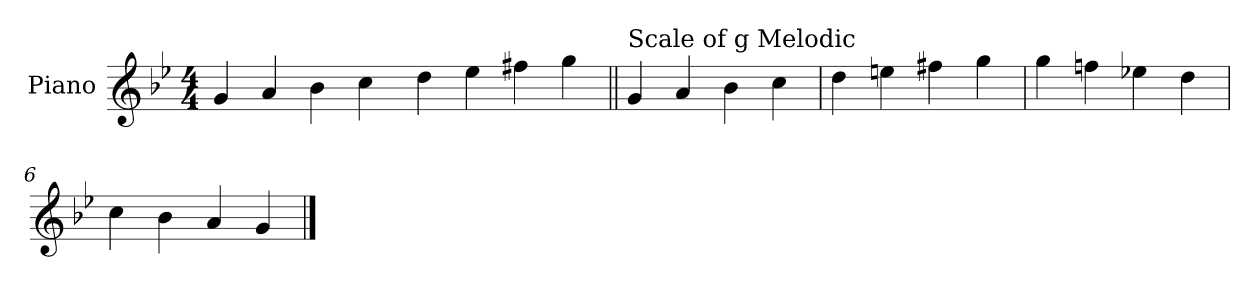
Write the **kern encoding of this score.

**kern
*part1
*staff1
*I"Piano
*I'Pno.
*clefG2
*k[b-e-]
*M4/4
*MM80
=1
4g/
4a/
4b-\
4cc\
=2-
4dd\
4ee-\
4ff#X\
4gg\
!!LO:LB:g=z
=3||
!LO:TX:a:t=Scale of g Melodic
4g/
4a/
4b-\
4cc\
=4`
4dd\
4een\
4ff#X\
4gg\
=5
4gg\
4ffn\
4ee-X\
4dd\
=6`
4cc\
4b-\
4a/
4g/
==
*-
